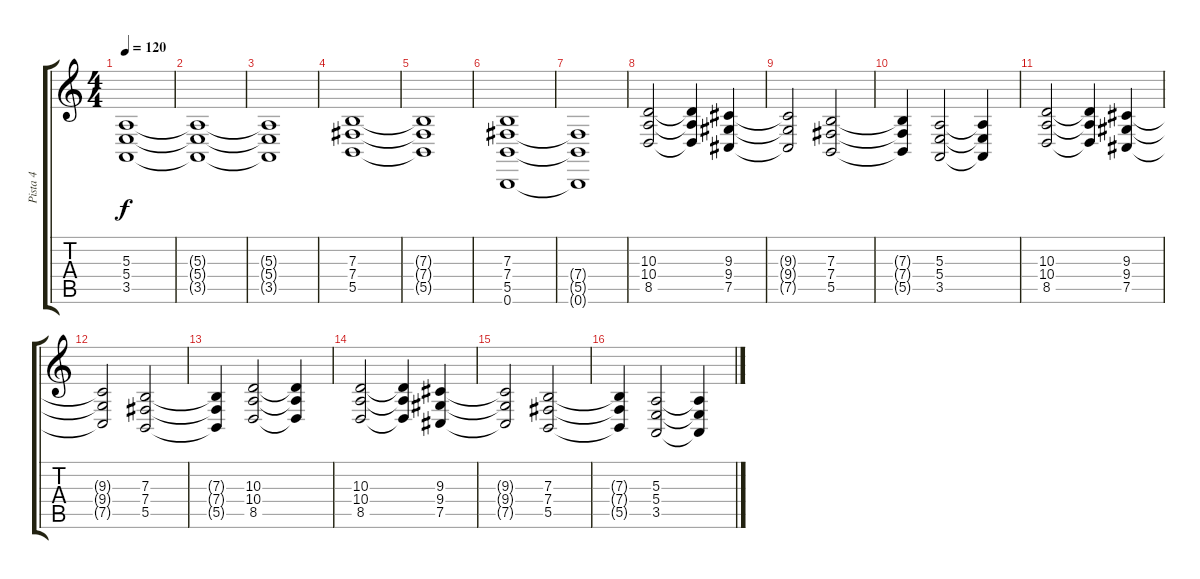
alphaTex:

\track ("Pista 4" "Pista 4") {instrument pad2warm}
\staff {score tabs}
\tuning (Db4 Ab3 E3 B2 Gb2 B1) {hide}
\ts (4 4)
\tempo 120
\clef g2
\ks c
(5.3 5.4 3.5).1{dy f} |
(5.3{t} 5.4{t} 3.5{t}).1 |
(5.3{t} 5.4{t} 3.5{t}).1 |
(7.3 7.4 5.5).1 |
(7.3{t} 7.4{t} 5.5{t}).1 |
(7.3 7.4 5.5 0.6).1 |
(7.4{t} 5.5{t} 0.6{t}).1 |
(10.3 10.4 8.5).2 (10.3{t} 10.4{t} 8.5{t}).4 (9.3 9.4 7.5).4 |
(9.3{t} 9.4{t} 7.5{t}).2 (7.3 7.4 5.5).2 |
(7.3{t} 7.4{t} 5.5{t}).4 (5.3 5.4 3.5).2 (5.3{t} 5.4{t} 3.5{t}).4 |
(10.3 10.4 8.5).2 (10.3{t} 10.4{t} 8.5{t}).4 (9.3 9.4 7.5).4 |
(9.3{t} 9.4{t} 7.5{t}).2 (7.3 7.4 5.5).2 |
(7.3{t} 7.4{t} 5.5{t}).4 (10.3 10.4 8.5).2 (10.3{t} 10.4{t} 8.5{t}).4 |
(10.3 10.4 8.5).2 (10.3{t} 10.4{t} 8.5{t}).4 (9.3 9.4 7.5).4 |
(9.3{t} 9.4{t} 7.5{t}).2 (7.3 7.4 5.5).2 |
(7.3{t} 7.4{t} 5.5{t}).4 (5.3 5.4 3.5).2 (5.3{t} 5.4{t} 3.5{t}).4
